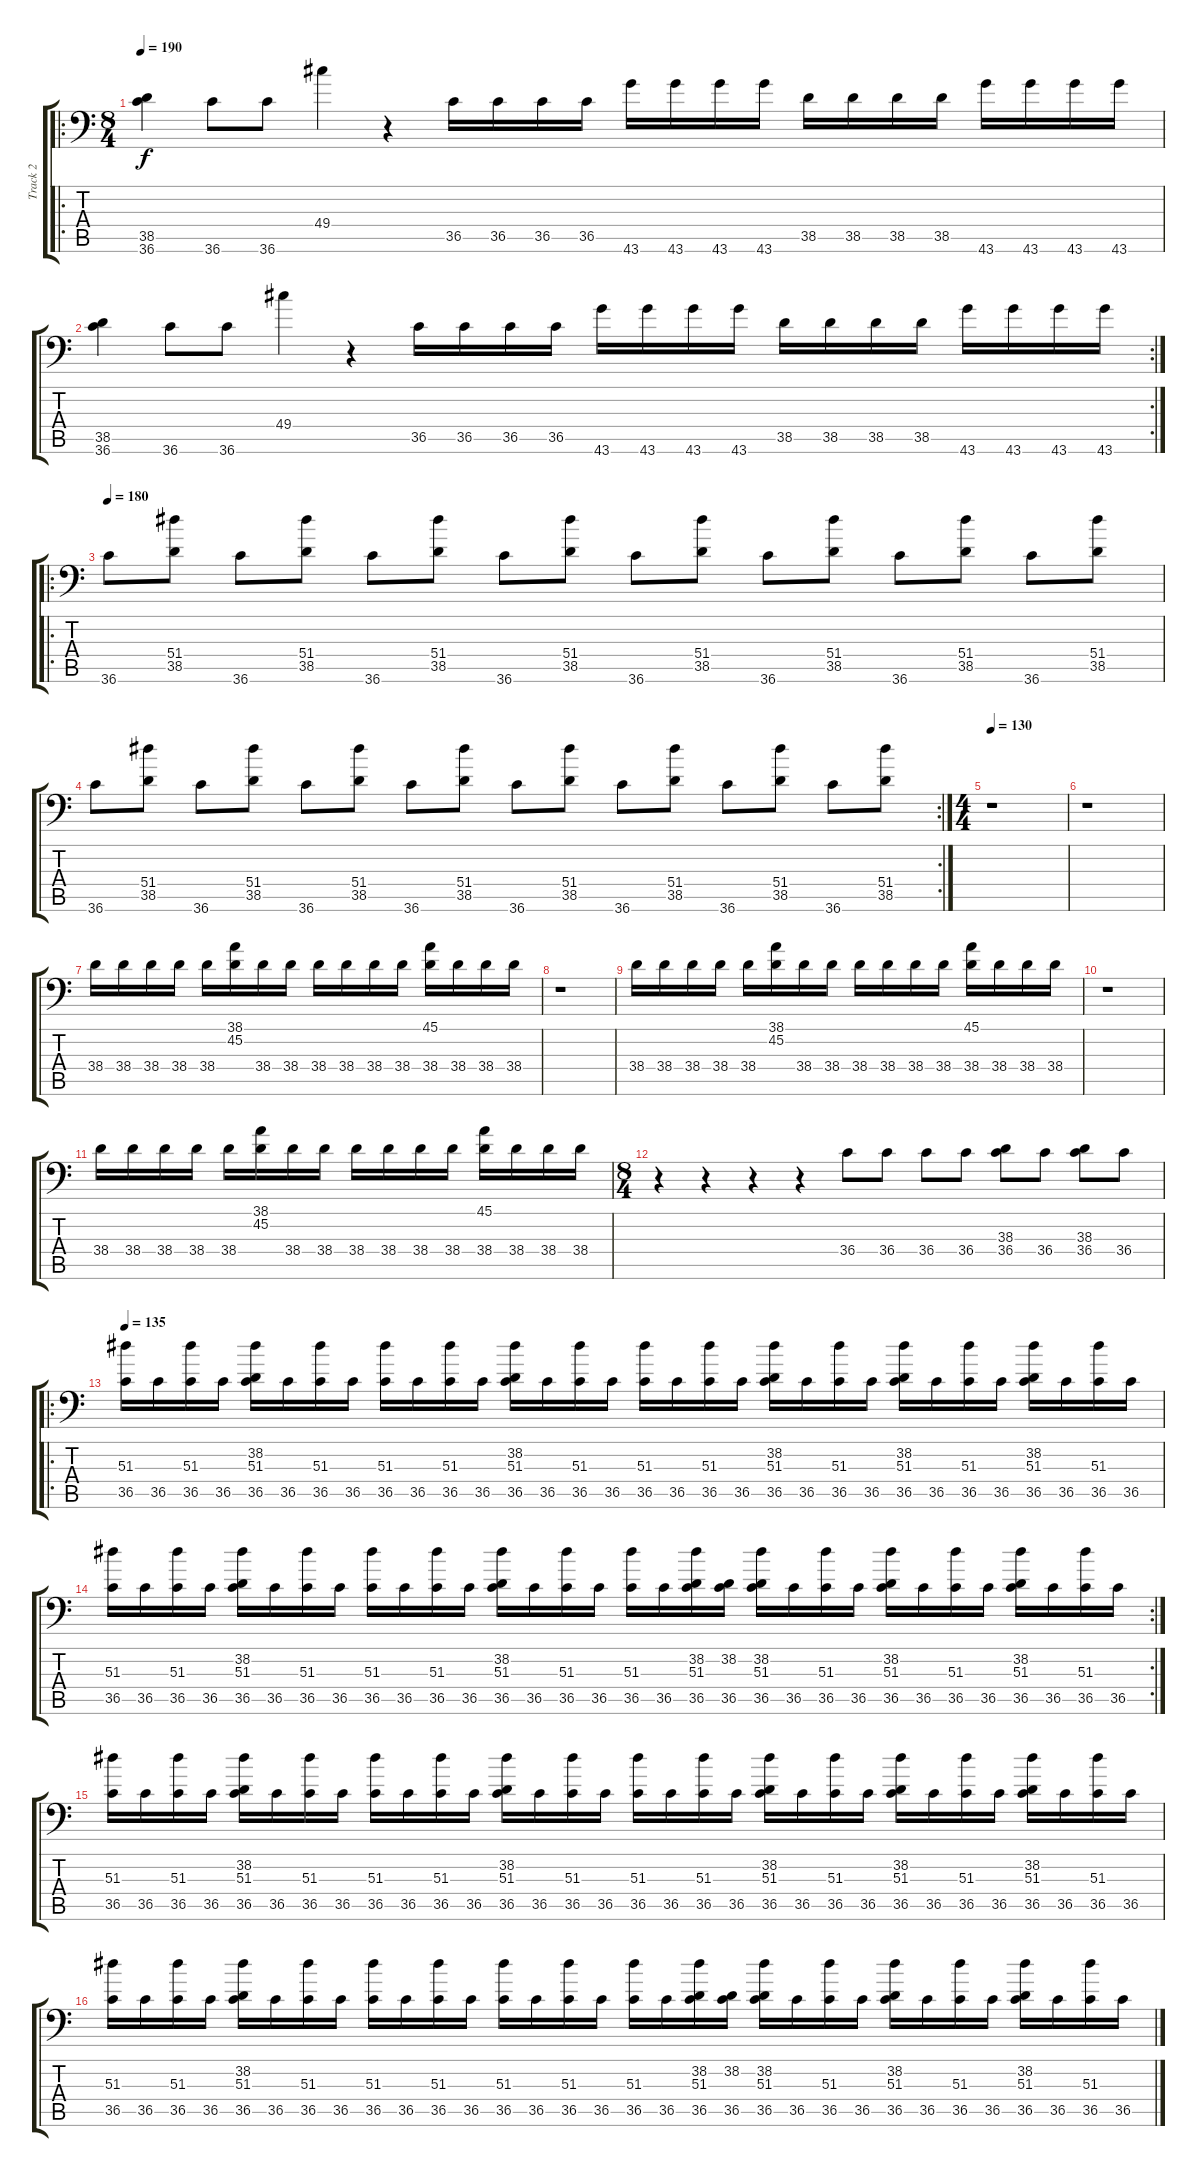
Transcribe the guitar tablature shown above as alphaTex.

\track ("Track 2" "Track 2") {instrument acousticgrandpiano}
\staff {score tabs}
\tuning (C-1 C-1 C-1 C-1 C-1 C-1) {hide}
\ro
\ts (8 4)
\tempo 190
\clef f4
\ks c
(38.5 36.6).4{dy f} 36.6.8 36.6.8 49.4.4 r.4 36.5.16 36.5.16 36.5.16 36.5.16 43.6.16 43.6.16 43.6.16 43.6.16 38.5.16 38.5.16 38.5.16 38.5.16 43.6.16 43.6.16 43.6.16 43.6.16 |
\rc 2
(38.5 36.6).4 36.6.8 36.6.8 49.4.4 r.4 36.5.16 36.5.16 36.5.16 36.5.16 43.6.16 43.6.16 43.6.16 43.6.16 38.5.16 38.5.16 38.5.16 38.5.16 43.6.16 43.6.16 43.6.16 43.6.16 |
\ro
\tempo 180
36.6.8 (51.4 38.5).8 36.6.8 (51.4 38.5).8 36.6.8 (51.4 38.5).8 36.6.8 (51.4 38.5).8 36.6.8 (51.4 38.5).8 36.6.8 (51.4 38.5).8 36.6.8 (51.4 38.5).8 36.6.8 (51.4 38.5).8 |
\rc 2
36.6.8 (51.4 38.5).8 36.6.8 (51.4 38.5).8 36.6.8 (51.4 38.5).8 36.6.8 (51.4 38.5).8 36.6.8 (51.4 38.5).8 36.6.8 (51.4 38.5).8 36.6.8 (51.4 38.5).8 36.6.8 (51.4 38.5).8 |
\ts (4 4)
\tempo 130
r.1 |
r.1 |
38.4.16 38.4.16 38.4.16 38.4.16 38.4.16 (38.1 45.2).16 38.4.16 38.4.16 38.4.16 38.4.16 38.4.16 38.4.16 (45.1 38.4).16 38.4.16 38.4.16 38.4.16 |
r.1 |
38.4.16 38.4.16 38.4.16 38.4.16 38.4.16 (38.1 45.2).16 38.4.16 38.4.16 38.4.16 38.4.16 38.4.16 38.4.16 (45.1 38.4).16 38.4.16 38.4.16 38.4.16 |
r.1 |
38.4.16 38.4.16 38.4.16 38.4.16 38.4.16 (38.1 45.2).16 38.4.16 38.4.16 38.4.16 38.4.16 38.4.16 38.4.16 (45.1 38.4).16 38.4.16 38.4.16 38.4.16 |
\ts (8 4)
r.4 r.4 r.4 r.4 36.4.8 36.4.8 36.4.8 36.4.8 (38.3 36.4).8 36.4.8 (38.3 36.4).8 36.4.8 |
\ro
\tempo 135
(51.3 36.5).16 36.5.16 (51.3 36.5).16 36.5.16 (38.2 51.3 36.5).16 36.5.16 (51.3 36.5).16 36.5.16 (51.3 36.5).16 36.5.16 (51.3 36.5).16 36.5.16 (38.2 51.3 36.5).16 36.5.16 (51.3 36.5).16 36.5.16 (51.3 36.5).16 36.5.16 (51.3 36.5).16 36.5.16 (38.2 51.3 36.5).16 36.5.16 (51.3 36.5).16 36.5.16 (38.2 51.3 36.5).16 36.5.16 (51.3 36.5).16 36.5.16 (38.2 51.3 36.5).16 36.5.16 (51.3 36.5).16 36.5.16 |
\rc 2
(51.3 36.5).16 36.5.16 (51.3 36.5).16 36.5.16 (38.2 51.3 36.5).16 36.5.16 (51.3 36.5).16 36.5.16 (51.3 36.5).16 36.5.16 (51.3 36.5).16 36.5.16 (38.2 51.3 36.5).16 36.5.16 (51.3 36.5).16 36.5.16 (51.3 36.5).16 36.5.16 (38.2 51.3 36.5).16 (38.2 36.5).16 (38.2 51.3 36.5).16 36.5.16 (51.3 36.5).16 36.5.16 (38.2 51.3 36.5).16 36.5.16 (51.3 36.5).16 36.5.16 (38.2 51.3 36.5).16 36.5.16 (51.3 36.5).16 36.5.16 |
(51.3 36.5).16 36.5.16 (51.3 36.5).16 36.5.16 (38.2 51.3 36.5).16 36.5.16 (51.3 36.5).16 36.5.16 (51.3 36.5).16 36.5.16 (51.3 36.5).16 36.5.16 (38.2 51.3 36.5).16 36.5.16 (51.3 36.5).16 36.5.16 (51.3 36.5).16 36.5.16 (51.3 36.5).16 36.5.16 (38.2 51.3 36.5).16 36.5.16 (51.3 36.5).16 36.5.16 (38.2 51.3 36.5).16 36.5.16 (51.3 36.5).16 36.5.16 (38.2 51.3 36.5).16 36.5.16 (51.3 36.5).16 36.5.16 |
(51.3 36.5).16 36.5.16 (51.3 36.5).16 36.5.16 (38.2 51.3 36.5).16 36.5.16 (51.3 36.5).16 36.5.16 (51.3 36.5).16 36.5.16 (51.3 36.5).16 36.5.16 (51.3 36.5).16 36.5.16 (51.3 36.5).16 36.5.16 (51.3 36.5).16 36.5.16 (38.2 51.3 36.5).16 (38.2 36.5).16 (38.2 51.3 36.5).16 36.5.16 (51.3 36.5).16 36.5.16 (38.2 51.3 36.5).16 36.5.16 (51.3 36.5).16 36.5.16 (38.2 51.3 36.5).16 36.5.16 (51.3 36.5).16 36.5.16
